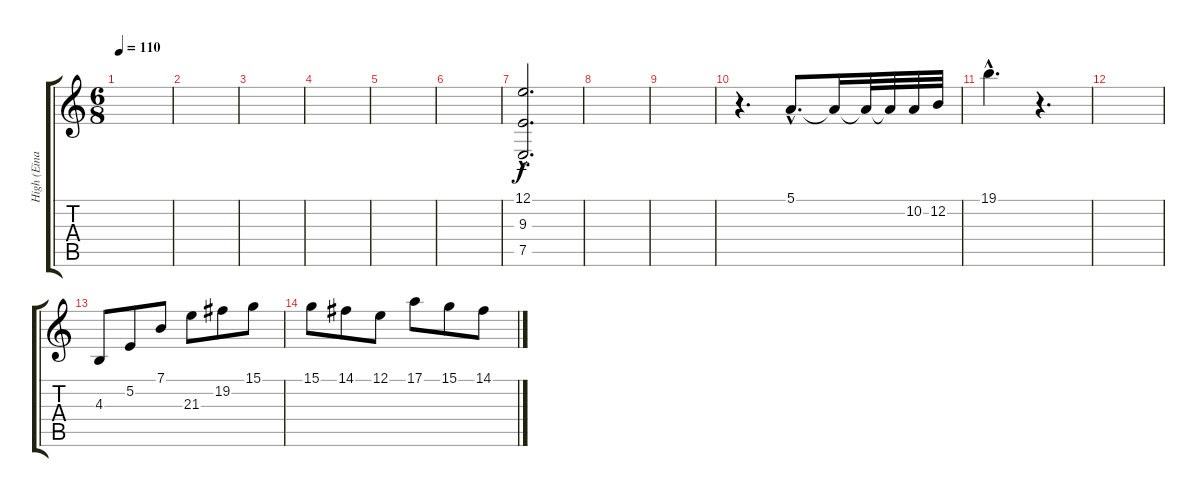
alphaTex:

\track ("High (Einar)" "High (Eina") {instrument electricgrandpiano}
\staff {score tabs}
\tuning (E4 B3 G3 D3 A2 E2) {hide}
\ts (6 8)
\tempo 110
\clef g2
\ks c
|
|
|
|
|
|
(12.1{hac} 9.3{hac} 7.5{hac}).2{d dy f} |
|
|
r.4{d} 5.1{hac}.8{d} 5.1{t}.16 5.1{t}.32 5.1{t}.32 10.2.32 12.2.32 |
19.1{hac}.4{d} r.4{d} |
|
4.3.8 5.2.8 7.1.8 21.3.8 19.2.8 15.1.8 |
15.1.8 14.1.8 12.1.8 17.1.8 15.1.8 14.1.8
